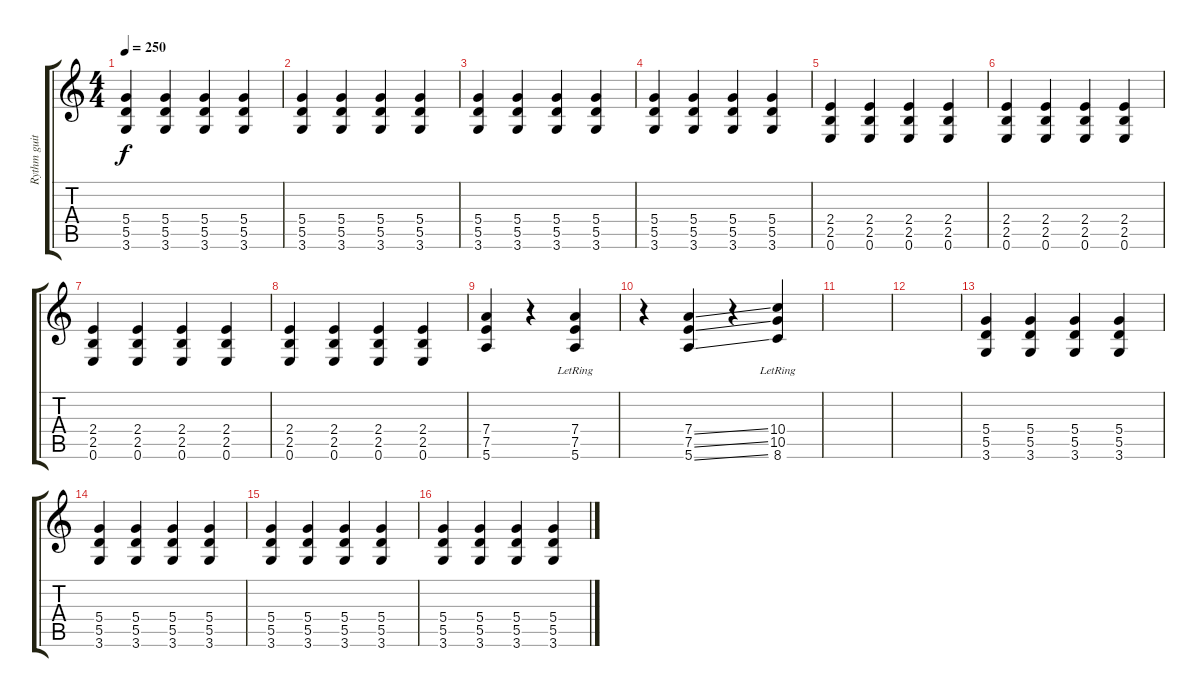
\track ("Rythm guitar" "Rythm guit") {instrument distortionguitar}
\staff {score tabs}
\tuning (E4 B3 G3 D3 A2 E2) {hide}
\ts (4 4)
\tempo 250
\clef g2
\ks c
(5.4 5.5 3.6).4{dy f} (5.4 5.5 3.6).4 (5.4 5.5 3.6).4 (5.4 5.5 3.6).4 |
(5.4 5.5 3.6).4 (5.4 5.5 3.6).4 (5.4 5.5 3.6).4 (5.4 5.5 3.6).4 |
(5.4 5.5 3.6).4 (5.4 5.5 3.6).4 (5.4 5.5 3.6).4 (5.4 5.5 3.6).4 |
(5.4 5.5 3.6).4 (5.4 5.5 3.6).4 (5.4 5.5 3.6).4 (5.4 5.5 3.6).4 |
(2.4 2.5 0.6).4 (2.4 2.5 0.6).4 (2.4 2.5 0.6).4 (2.4 2.5 0.6).4 |
(2.4 2.5 0.6).4 (2.4 2.5 0.6).4 (2.4 2.5 0.6).4 (2.4 2.5 0.6).4 |
(2.4 2.5 0.6).4 (2.4 2.5 0.6).4 (2.4 2.5 0.6).4 (2.4 2.5 0.6).4 |
(2.4 2.5 0.6).4 (2.4 2.5 0.6).4 (2.4 2.5 0.6).4 (2.4 2.5 0.6).4 |
(7.4 7.5 5.6).4 r.4 (7.4{lr} 7.5{lr} 5.6{lr}).4 |
r.4 (7.4{ss} 7.5{ss} 5.6{ss}).4 r.4 (10.4{lr} 10.5{lr} 8.6{lr}).4 |
|
|
(5.4 5.5 3.6).4 (5.4 5.5 3.6).4 (5.4 5.5 3.6).4 (5.4 5.5 3.6).4 |
(5.4 5.5 3.6).4 (5.4 5.5 3.6).4 (5.4 5.5 3.6).4 (5.4 5.5 3.6).4 |
(5.4 5.5 3.6).4 (5.4 5.5 3.6).4 (5.4 5.5 3.6).4 (5.4 5.5 3.6).4 |
(5.4 5.5 3.6).4 (5.4 5.5 3.6).4 (5.4 5.5 3.6).4 (5.4 5.5 3.6).4
